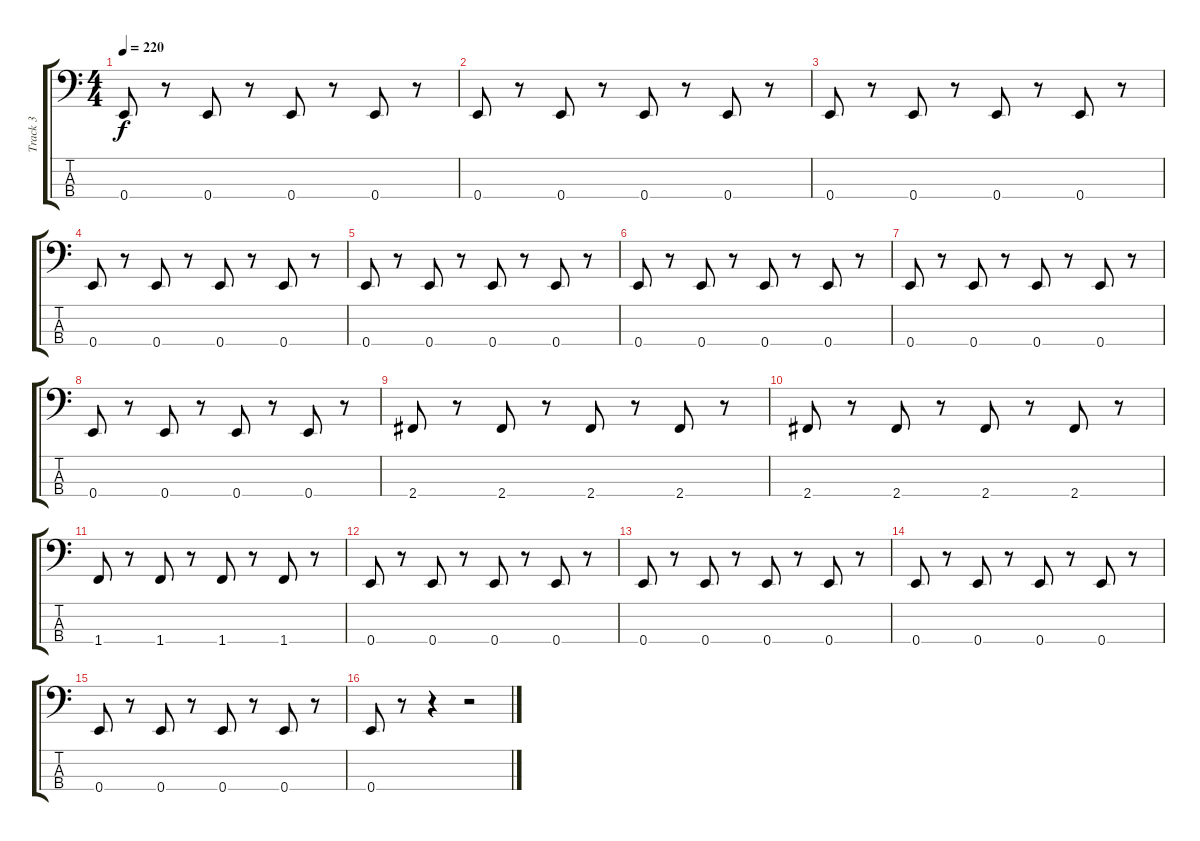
\track ("Track 3" "Track 3") {instrument electricbasspick}
\staff {score tabs}
\tuning (G2 D2 A1 E1) {hide}
\ts (4 4)
\tempo 220
\clef f4
\ks c
0.4.8{dy f} r.8 0.4.8 r.8 0.4.8 r.8 0.4.8 r.8 |
0.4.8 r.8 0.4.8 r.8 0.4.8 r.8 0.4.8 r.8 |
0.4.8 r.8 0.4.8 r.8 0.4.8 r.8 0.4.8 r.8 |
0.4.8 r.8 0.4.8 r.8 0.4.8 r.8 0.4.8 r.8 |
0.4.8 r.8 0.4.8 r.8 0.4.8 r.8 0.4.8 r.8 |
0.4.8 r.8 0.4.8 r.8 0.4.8 r.8 0.4.8 r.8 |
0.4.8 r.8 0.4.8 r.8 0.4.8 r.8 0.4.8 r.8 |
0.4.8 r.8 0.4.8 r.8 0.4.8 r.8 0.4.8 r.8 |
2.4.8 r.8 2.4.8 r.8 2.4.8 r.8 2.4.8 r.8 |
2.4.8 r.8 2.4.8 r.8 2.4.8 r.8 2.4.8 r.8 |
1.4.8 r.8 1.4.8 r.8 1.4.8 r.8 1.4.8 r.8 |
0.4.8 r.8 0.4.8 r.8 0.4.8 r.8 0.4.8 r.8 |
0.4.8 r.8 0.4.8 r.8 0.4.8 r.8 0.4.8 r.8 |
0.4.8 r.8 0.4.8 r.8 0.4.8 r.8 0.4.8 r.8 |
0.4.8 r.8 0.4.8 r.8 0.4.8 r.8 0.4.8 r.8 |
0.4.8 r.8 r.4 r.2
